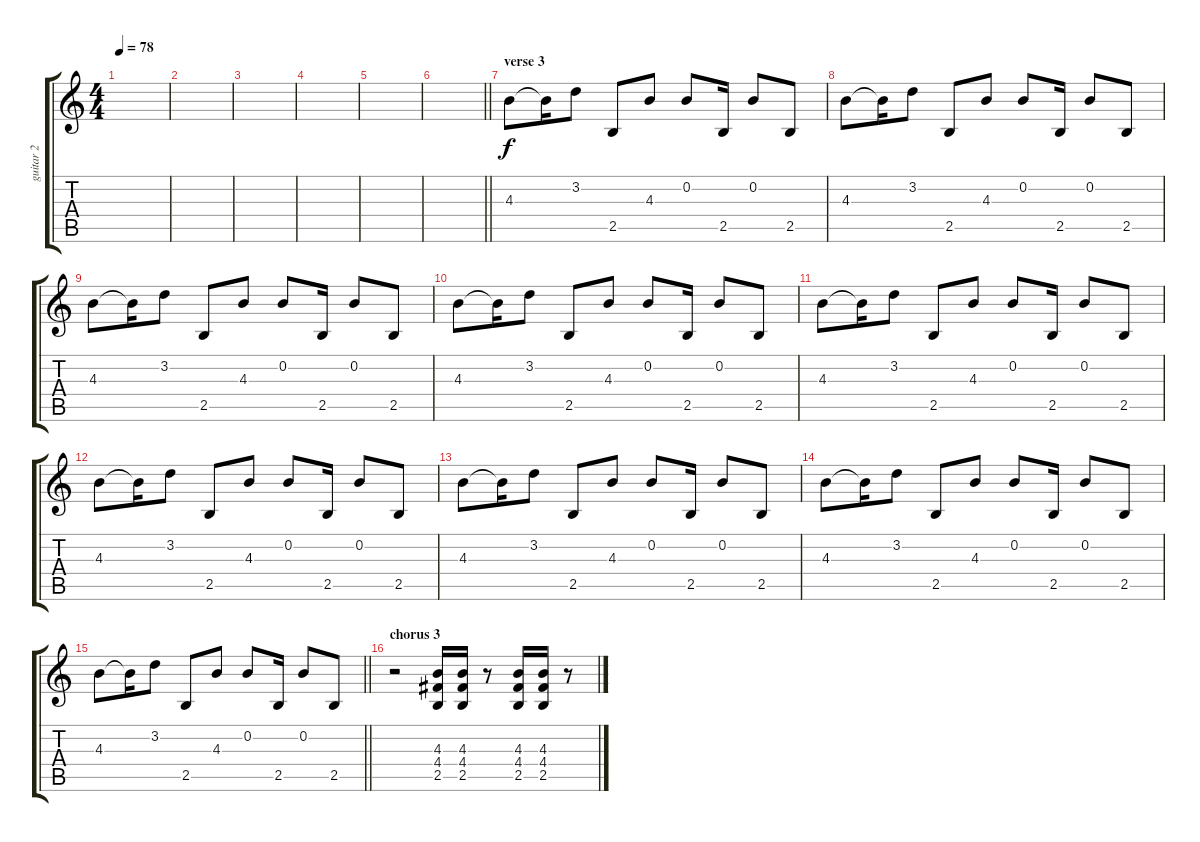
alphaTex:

\track ("guitar 2" "guitar 2") {instrument overdrivenguitar}
\staff {score tabs}
\tuning (E4 B3 G3 D3 A2 E2) {hide}
\ts (4 4)
\tempo 78
\clef g2
\ks c
|
|
|
|
|
\barLineRight lightlight
|
\section ("" "verse 3")
4.3.8{volume 11 instrument electricguitarjazz} 4.3{t}.16 3.2.8 2.5.8 4.3.8 0.2.8 2.5.16 0.2.8 2.5.8 |
4.3.8 4.3{t}.16 3.2.8 2.5.8 4.3.8 0.2.8 2.5.16 0.2.8 2.5.8 |
4.3.8 4.3{t}.16 3.2.8 2.5.8 4.3.8 0.2.8 2.5.16 0.2.8 2.5.8 |
4.3.8 4.3{t}.16 3.2.8 2.5.8 4.3.8 0.2.8 2.5.16 0.2.8 2.5.8 |
4.3.8 4.3{t}.16 3.2.8 2.5.8 4.3.8 0.2.8 2.5.16 0.2.8 2.5.8 |
4.3.8 4.3{t}.16 3.2.8 2.5.8 4.3.8 0.2.8 2.5.16 0.2.8 2.5.8 |
4.3.8 4.3{t}.16 3.2.8 2.5.8 4.3.8 0.2.8 2.5.16 0.2.8 2.5.8 |
4.3.8 4.3{t}.16 3.2.8 2.5.8 4.3.8 0.2.8 2.5.16 0.2.8 2.5.8 |
\barLineRight lightlight
4.3.8 4.3{t}.16 3.2.8 2.5.8 4.3.8 0.2.8 2.5.16 0.2.8 2.5.8 |
\section ("" "chorus 3")
r.2 (4.3 4.4 2.5).16{volume 8 instrument overdrivenguitar} (4.3 4.4 2.5).16 r.8 (4.3 4.4 2.5).16 (4.3 4.4 2.5).16 r.8
